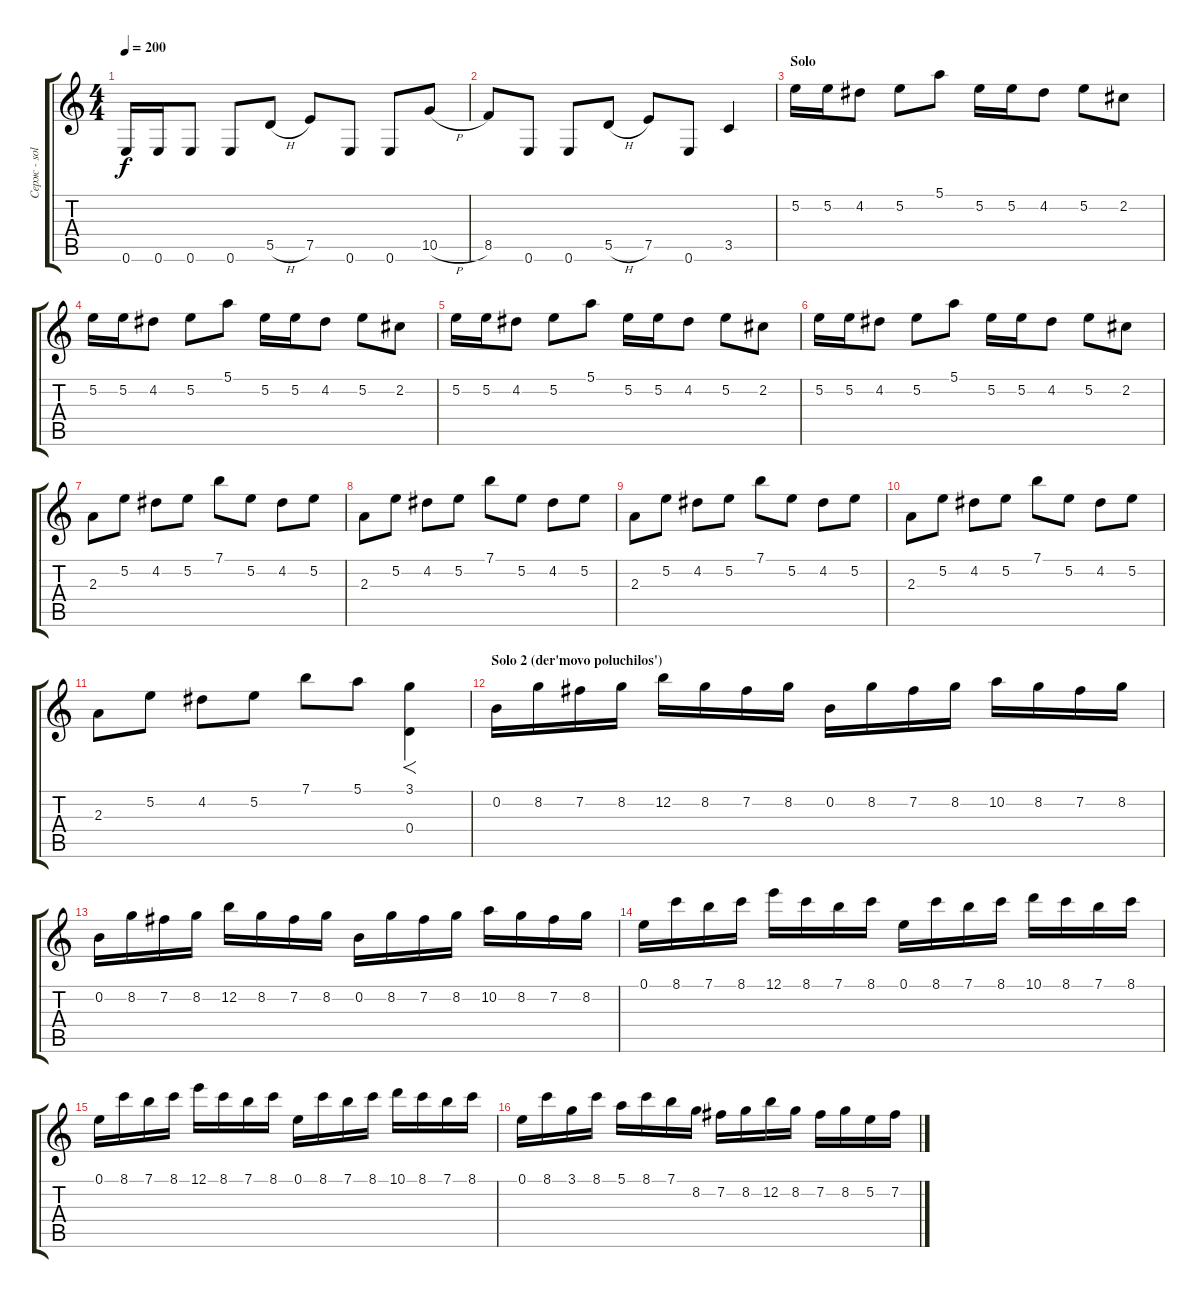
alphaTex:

\track ("Серж - solo" "Серж - sol") {instrument overdrivenguitar}
\staff {score tabs}
\tuning (E4 B3 G3 D3 A2 E2) {hide}
\ts (4 4)
\tempo 200
\clef g2
\ks c
0.6.16{dy f} 0.6.16 0.6.8 0.6.8 5.5{h}.8 7.5.8 0.6.8 0.6.8 10.5{h}.8 |
8.5.8 0.6.8 0.6.8 5.5{h}.8 7.5.8 0.6.8 3.5.4 |
\section ("" "Solo")
5.2.16 5.2.16 4.2.8 5.2.8 5.1.8 5.2.16 5.2.16 4.2.8 5.2.8 2.2.8 |
5.2.16 5.2.16 4.2.8 5.2.8 5.1.8 5.2.16 5.2.16 4.2.8 5.2.8 2.2.8 |
5.2.16 5.2.16 4.2.8 5.2.8 5.1.8 5.2.16 5.2.16 4.2.8 5.2.8 2.2.8 |
5.2.16 5.2.16 4.2.8 5.2.8 5.1.8 5.2.16 5.2.16 4.2.8 5.2.8 2.2.8 |
2.3.8 5.2.8 4.2.8 5.2.8 7.1.8 5.2.8 4.2.8 5.2.8 |
2.3.8 5.2.8 4.2.8 5.2.8 7.1.8 5.2.8 4.2.8 5.2.8 |
2.3.8 5.2.8 4.2.8 5.2.8 7.1.8 5.2.8 4.2.8 5.2.8 |
2.3.8 5.2.8 4.2.8 5.2.8 7.1.8 5.2.8 4.2.8 5.2.8 |
2.3.8 5.2.8 4.2.8 5.2.8 7.1.8 5.1.8 (3.1 0.4).4{f} |
\section ("" "Solo 2 (der'movo poluchilos')")
0.2.16 8.2.16 7.2.16 8.2.16 12.2.16 8.2.16 7.2.16 8.2.16 0.2.16 8.2.16 7.2.16 8.2.16 10.2.16 8.2.16 7.2.16 8.2.16 |
0.2.16 8.2.16 7.2.16 8.2.16 12.2.16 8.2.16 7.2.16 8.2.16 0.2.16 8.2.16 7.2.16 8.2.16 10.2.16 8.2.16 7.2.16 8.2.16 |
0.1.16 8.1.16 7.1.16 8.1.16 12.1.16 8.1.16 7.1.16 8.1.16 0.1.16 8.1.16 7.1.16 8.1.16 10.1.16 8.1.16 7.1.16 8.1.16 |
0.1.16 8.1.16 7.1.16 8.1.16 12.1.16 8.1.16 7.1.16 8.1.16 0.1.16 8.1.16 7.1.16 8.1.16 10.1.16 8.1.16 7.1.16 8.1.16 |
0.1.16 8.1.16 3.1.16 8.1.16 5.1.16 8.1.16 7.1.16 8.2.16 7.2.16 8.2.16 12.2.16 8.2.16 7.2.16 8.2.16 5.2.16 7.2.16
